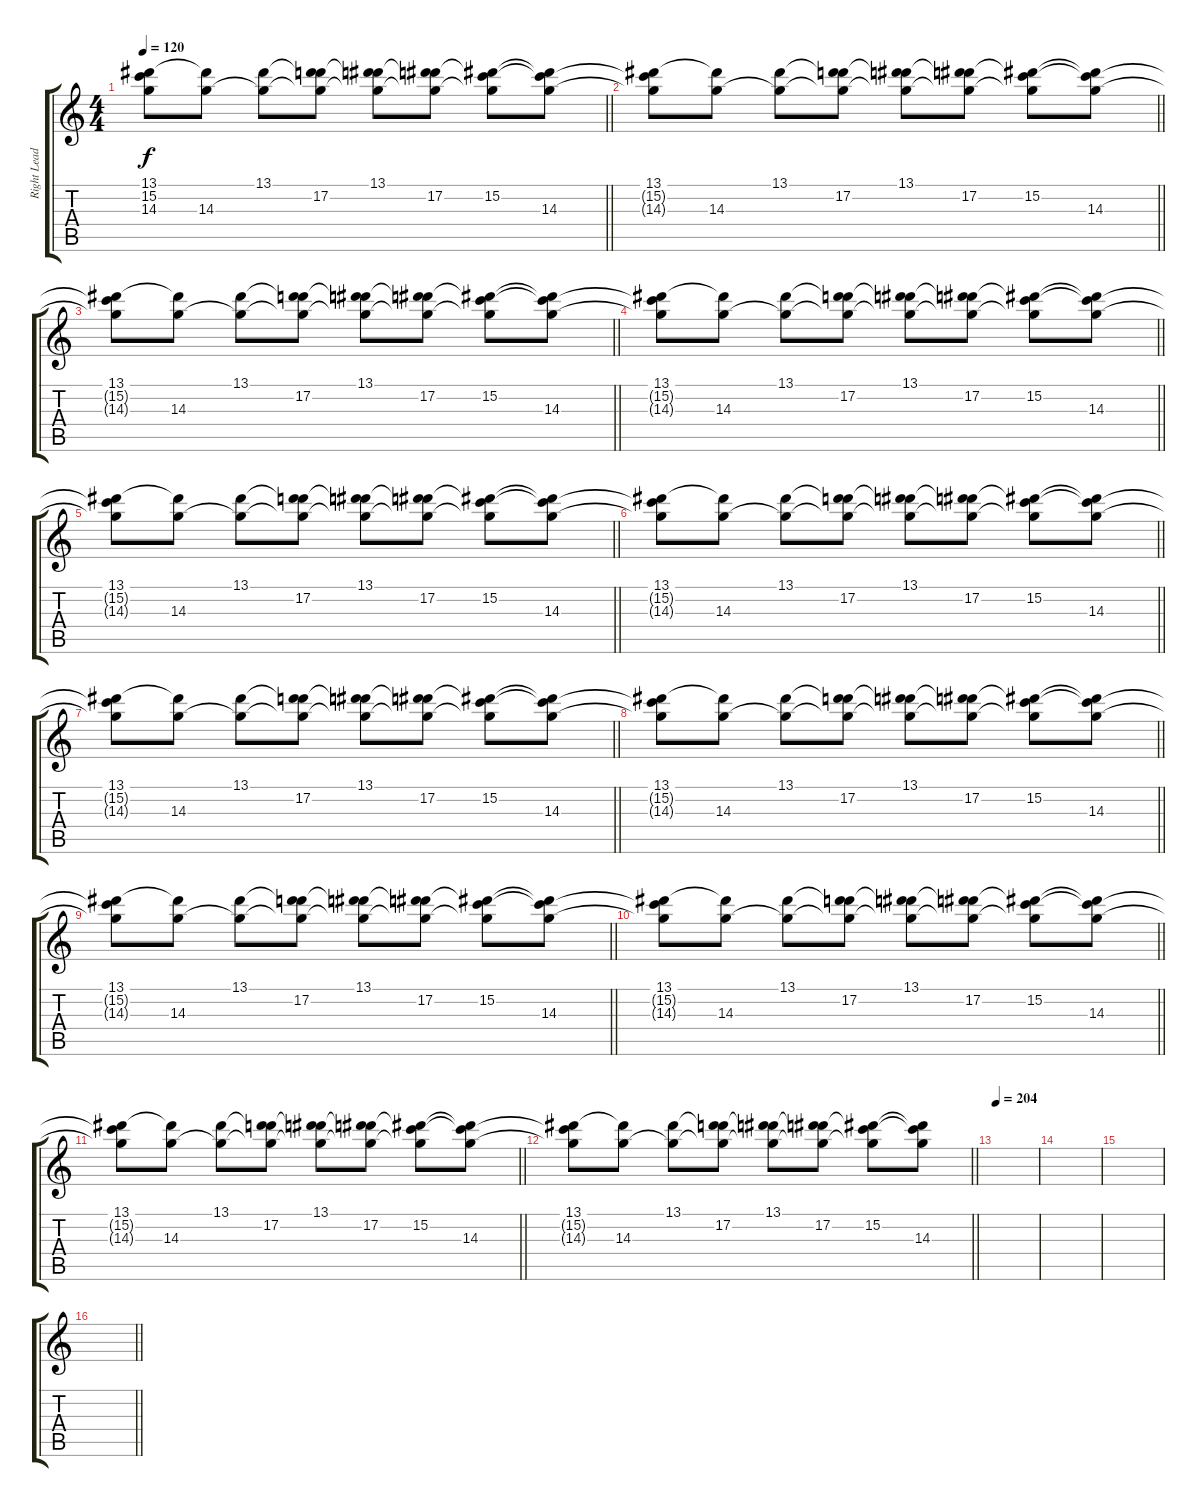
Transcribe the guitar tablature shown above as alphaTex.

\track ("Right Lead 1" "Right Lead") {instrument distortionguitar}
\staff {score tabs}
\tuning (D4 A3 F3 C3 G2 C2) {hide}
\ts (4 4)
\tempo 120
\clef g2
\barLineRight lightlight
\ks c
(13.1 15.2{t} 14.3{t}).8{dy f} (13.1{t} 14.3).8 (13.1 14.3{t}).8 (13.1{t} 17.2 14.3{t}).8 (13.1 17.2{t} 14.3{t}).8 (13.1{t} 17.2 14.3{t}).8 (13.1{t} 15.2 14.3{t}).8 (13.1{t} 15.2{t} 14.3).8 |
\barLineRight lightlight
(13.1 15.2{t} 14.3{t}).8 (13.1{t} 14.3).8 (13.1 14.3{t}).8 (13.1{t} 17.2 14.3{t}).8 (13.1 17.2{t} 14.3{t}).8 (13.1{t} 17.2 14.3{t}).8 (13.1{t} 15.2 14.3{t}).8 (13.1{t} 15.2{t} 14.3).8 |
\barLineRight lightlight
(13.1 15.2{t} 14.3{t}).8 (13.1{t} 14.3).8 (13.1 14.3{t}).8 (13.1{t} 17.2 14.3{t}).8 (13.1 17.2{t} 14.3{t}).8 (13.1{t} 17.2 14.3{t}).8 (13.1{t} 15.2 14.3{t}).8 (13.1{t} 15.2{t} 14.3).8 |
\barLineRight lightlight
(13.1 15.2{t} 14.3{t}).8 (13.1{t} 14.3).8 (13.1 14.3{t}).8 (13.1{t} 17.2 14.3{t}).8 (13.1 17.2{t} 14.3{t}).8 (13.1{t} 17.2 14.3{t}).8 (13.1{t} 15.2 14.3{t}).8 (13.1{t} 15.2{t} 14.3).8 |
\section ("" "")
\barLineRight lightlight
(13.1 15.2{t} 14.3{t}).8 (13.1{t} 14.3).8 (13.1 14.3{t}).8 (13.1{t} 17.2 14.3{t}).8 (13.1 17.2{t} 14.3{t}).8 (13.1{t} 17.2 14.3{t}).8 (13.1{t} 15.2 14.3{t}).8 (13.1{t} 15.2{t} 14.3).8 |
\barLineRight lightlight
(13.1 15.2{t} 14.3{t}).8 (13.1{t} 14.3).8 (13.1 14.3{t}).8 (13.1{t} 17.2 14.3{t}).8 (13.1 17.2{t} 14.3{t}).8 (13.1{t} 17.2 14.3{t}).8 (13.1{t} 15.2 14.3{t}).8 (13.1{t} 15.2{t} 14.3).8 |
\barLineRight lightlight
(13.1 15.2{t} 14.3{t}).8 (13.1{t} 14.3).8 (13.1 14.3{t}).8 (13.1{t} 17.2 14.3{t}).8 (13.1 17.2{t} 14.3{t}).8 (13.1{t} 17.2 14.3{t}).8 (13.1{t} 15.2 14.3{t}).8 (13.1{t} 15.2{t} 14.3).8 |
\barLineRight lightlight
(13.1 15.2{t} 14.3{t}).8 (13.1{t} 14.3).8 (13.1 14.3{t}).8 (13.1{t} 17.2 14.3{t}).8 (13.1 17.2{t} 14.3{t}).8 (13.1{t} 17.2 14.3{t}).8 (13.1{t} 15.2 14.3{t}).8 (13.1{t} 15.2{t} 14.3).8 |
\section ("" "")
\barLineRight lightlight
(13.1 15.2{t} 14.3{t}).8 (13.1{t} 14.3).8 (13.1 14.3{t}).8 (13.1{t} 17.2 14.3{t}).8 (13.1 17.2{t} 14.3{t}).8 (13.1{t} 17.2 14.3{t}).8 (13.1{t} 15.2 14.3{t}).8 (13.1{t} 15.2{t} 14.3).8 |
\barLineRight lightlight
(13.1 15.2{t} 14.3{t}).8 (13.1{t} 14.3).8 (13.1 14.3{t}).8 (13.1{t} 17.2 14.3{t}).8 (13.1 17.2{t} 14.3{t}).8 (13.1{t} 17.2 14.3{t}).8 (13.1{t} 15.2 14.3{t}).8 (13.1{t} 15.2{t} 14.3).8 |
\barLineRight lightlight
(13.1 15.2{t} 14.3{t}).8 (13.1{t} 14.3).8 (13.1 14.3{t}).8 (13.1{t} 17.2 14.3{t}).8 (13.1 17.2{t} 14.3{t}).8 (13.1{t} 17.2 14.3{t}).8 (13.1{t} 15.2 14.3{t}).8 (13.1{t} 15.2{t} 14.3).8 |
\barLineRight lightlight
(13.1 15.2{t} 14.3{t}).8 (13.1{t} 14.3).8 (13.1 14.3{t}).8 (13.1{t} 17.2 14.3{t}).8 (13.1 17.2{t} 14.3{t}).8 (13.1{t} 17.2 14.3{t}).8 (13.1{t} 15.2 14.3{t}).8 (13.1{t} 15.2{t} 14.3).8 |
\section ("" "")
\tempo 204
|
|
|
\barLineRight lightlight
